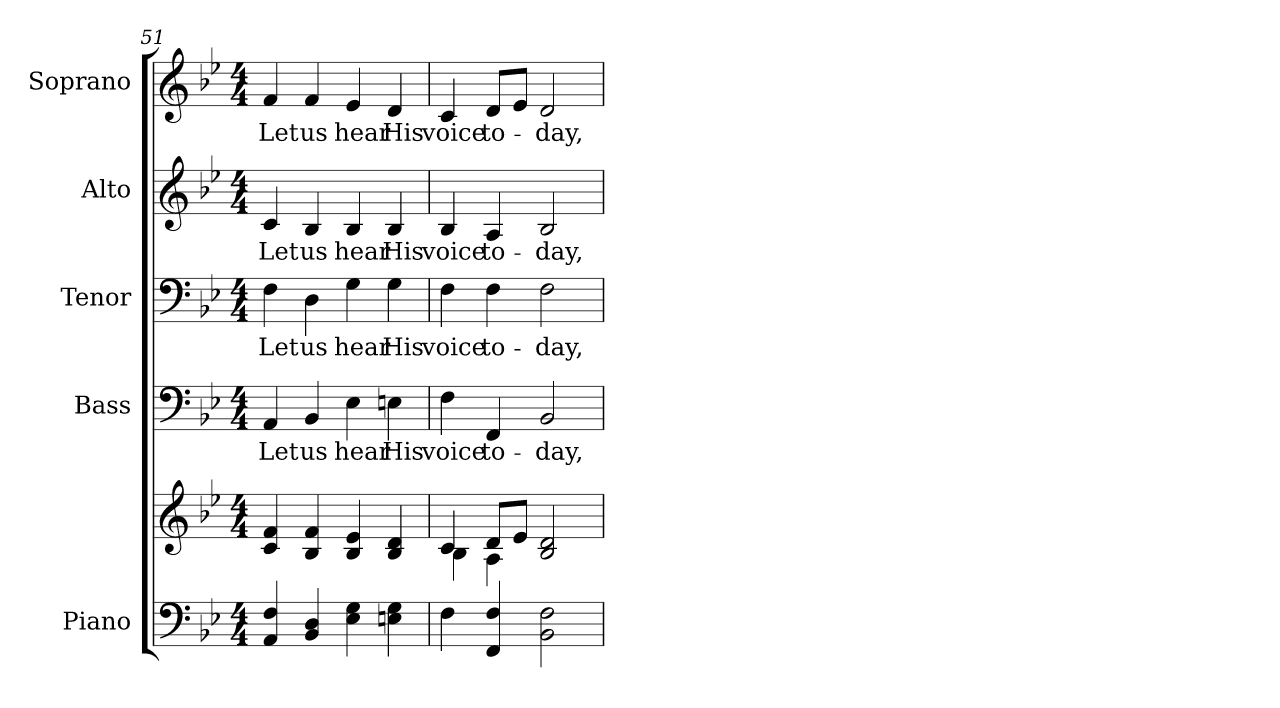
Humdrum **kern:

**kern	**kern	**kern	**text	**kern	**text	**kern	**text	**kern	**text
*part5	*part5	*part4	*part4	*part3	*part3	*part2	*part2	*part1	*part1
*staff6	*staff5	*staff4	*staff4	*staff3	*staff3	*staff2	*staff2	*staff1	*staff1
*I"Piano	*	*I"Bass	*	*I"Tenor	*	*I"Alto	*	*I"Soprano	*
*I'Pno.	*	*I'B.	*	*I'T.	*	*I'A.	*	*I'S.	*
*clefF4	*clefG2	*clefF4	*	*clefF4	*	*clefG2	*	*clefG2	*
*k[b-e-]	*k[b-e-]	*k[b-e-]	*	*k[b-e-]	*	*k[b-e-]	*	*k[b-e-]	*
*B-:	*B-:	*B-:	*	*B-:	*	*B-:	*	*B-:	*
*M4/4	*M4/4	*M4/4	*	*M4/4	*	*M4/4	*	*M4/4	*
=51	=51	=51	=51	=51	=51	=51	=51	=51	=51
!	!	!	!LO:LY:b:color=#000000	!	!	!	!	!	!
!	!	!	!	!	!LO:LY:b:color=#000000	!	!	!	!
!	!	!	!	!	!	!	!LO:LY:b:color=#000000	!	!
!	!	!	!	!	!	!	!	!	!LO:LY:b:color=#000000
4AAi/ 4Fi	4ci/ 4fi	4AAi/	Let	4Fi\	Let	4ci/	Let	4fi/	Let
!	!	!	!LO:LY:b:color=#000000	!	!	!	!	!	!
!	!	!	!	!	!LO:LY:b:color=#000000	!	!	!	!
!	!	!	!	!	!	!	!LO:LY:b:color=#000000	!	!
!	!	!	!	!	!	!	!	!	!LO:LY:b:color=#000000
4BB-i/ 4Di	4B-i/ 4fi	4BB-i/	us	4Di\	us	4B-i/	us	4fi/	us
!	!	!	!LO:LY:b:color=#000000	!	!	!	!	!	!
!	!	!	!	!	!LO:LY:b:color=#000000	!	!	!	!
!	!	!	!	!	!	!	!LO:LY:b:color=#000000	!	!
!	!	!	!	!	!	!	!	!	!LO:LY:b:color=#000000
4E-i\ 4Gi	4B-i/ 4e-i	4E-i\	hear	4Gi\	hear	4B-i/	hear	4e-i/	hear
!	!	!	!LO:LY:b:color=#000000	!	!	!	!	!	!
!	!	!	!	!	!LO:LY:b:color=#000000	!	!	!	!
!	!	!	!	!	!	!	!LO:LY:b:color=#000000	!	!
!	!	!	!	!	!	!	!	!	!LO:LY:b:color=#000000
4Eni\ 4Gi	4B-i/ 4di	4Eni\	His	4Gi\	His	4B-i/	His	4di/	His
=52	=52	=52	=52	=52	=52	=52	=52	=52	=52
*	*^	*	*	*	*	*	*	*	*
!	!	!	!	!LO:LY:b:color=#000000	!	!	!	!	!	!
!	!	!	!	!	!	!LO:LY:b:color=#000000	!	!	!	!
!	!	!	!	!	!	!	!	!LO:LY:b:color=#000000	!	!
!	!	!	!	!	!	!	!	!	!	!LO:LY:b:color=#000000
4Fi\	4ci/	4B-i\	4Fi\	voice	4Fi\	voice	4B-i/	voice	4ci/	voice
!	!	!	!	!LO:LY:b:color=#000000	!	!	!	!	!	!
!	!	!	!	!	!	!LO:LY:b:color=#000000	!	!	!	!
!	!	!	!	!	!	!	!	!LO:LY:b:color=#000000	!	!
!	!	!	!	!	!	!	!	!	!	!LO:LY:b:color=#000000
4FFi/ 4Fi	8di/L	4Ai\	4FFi/	to-	4Fi\	to-	4Ai/	to-	8di/L	to-
.	8e-i/J	.	.	.	.	.	.	.	8e-i/J	.
!	!	!	!	!LO:LY:b:color=#000000	!	!	!	!	!	!
!	!	!	!	!	!	!LO:LY:b:color=#000000	!	!	!	!
!	!	!	!	!	!	!	!	!LO:LY:b:color=#000000	!	!
!	!	!	!	!	!	!	!	!	!	!LO:LY:b:color=#000000
2BB-i\ 2Fi	2B-i/ 2di	2ryy	2BB-i/	-day,	2Fi\	-day,	2B-i/	-day,	2di/	-day,
*	*v	*v	*	*	*	*	*	*	*	*
=	=	=	=	=	=	=	=	=	=
*-	*-	*-	*-	*-	*-	*-	*-	*-	*-
